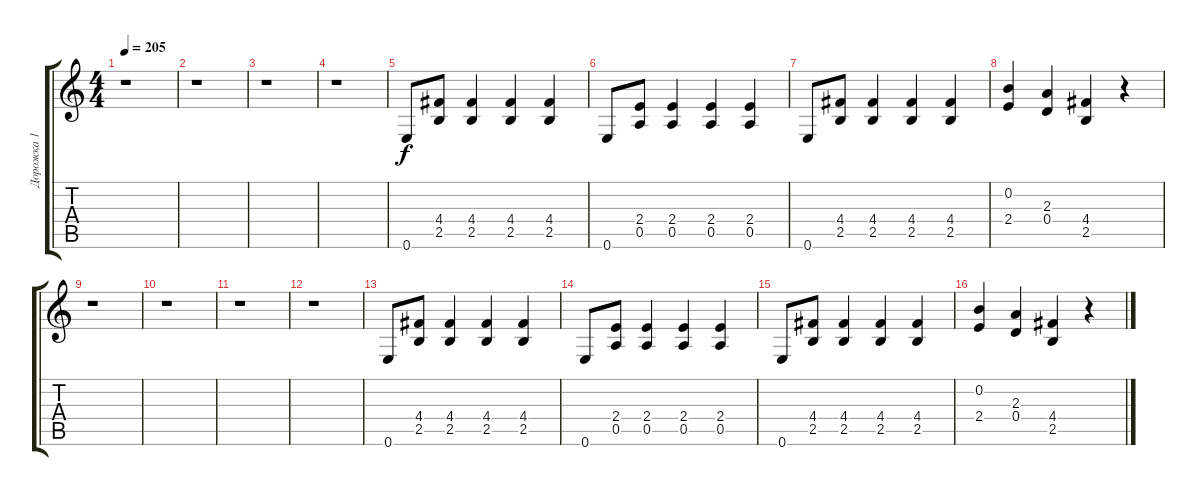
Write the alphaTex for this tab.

\track ("Дорожка 1" "Дорожка 1") {instrument distortionguitar}
\staff {score tabs}
\tuning (E4 B3 G3 D3 A2 E2) {hide}
\ts (4 4)
\tempo 205
\clef g2
\ks c
r.1{dy mf} |
r.1 |
r.1 |
r.1 |
0.6.8{dy f} (4.4 2.5).8 (4.4 2.5).4 (4.4 2.5).4 (4.4 2.5).4 |
0.6.8 (2.4 0.5).8 (2.4 0.5).4 (2.4 0.5).4 (2.4 0.5).4 |
0.6.8 (4.4 2.5).8 (4.4 2.5).4 (4.4 2.5).4 (4.4 2.5).4 |
(0.2 2.4).4 (2.3 0.4).4 (4.4 2.5).4 r.4 |
r.1 |
r.1 |
r.1 |
r.1 |
0.6.8 (4.4 2.5).8 (4.4 2.5).4 (4.4 2.5).4 (4.4 2.5).4 |
0.6.8 (2.4 0.5).8 (2.4 0.5).4 (2.4 0.5).4 (2.4 0.5).4 |
0.6.8 (4.4 2.5).8 (4.4 2.5).4 (4.4 2.5).4 (4.4 2.5).4 |
(0.2 2.4).4 (2.3 0.4).4 (4.4 2.5).4 r.4
